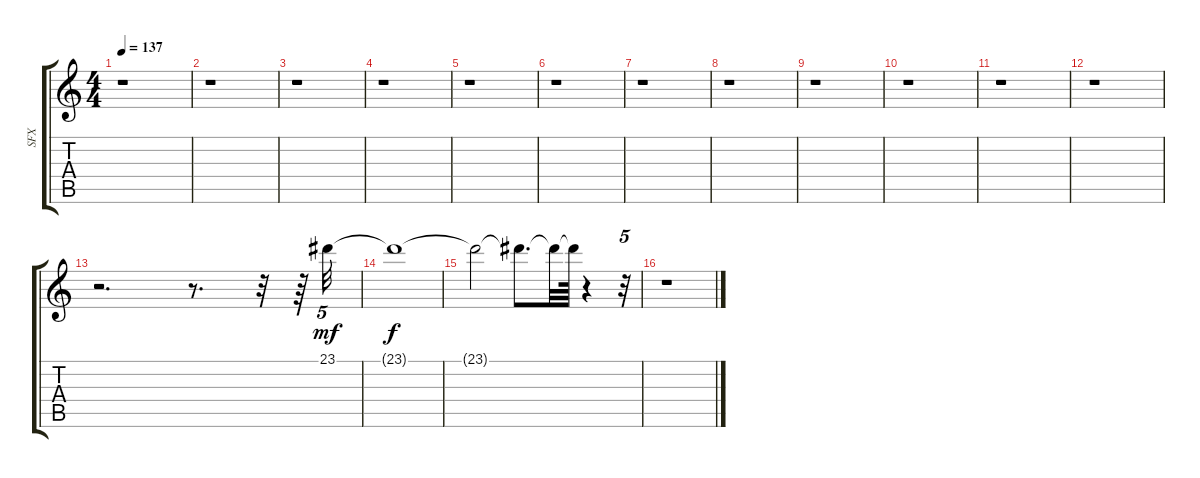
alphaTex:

\track ("SFX" "SFX") {instrument englishhorn}
\staff {score tabs}
\tuning (E4 B3 G3 D3 A2 E2) {hide}
\ts (4 4)
\tempo 137
\clef g2
\ks c
r.1{dy mf} |
r.1 |
r.1 |
r.1 |
r.1 |
r.1 |
r.1 |
r.1 |
r.1 |
r.1 |
r.1 |
r.1 |
r.2{d} r.8{d} r.32 r.64 23.1.32{tu (5 4) balance 9} |
23.1{t}.1{dy f} |
23.1{t}.2 23.1{t}.8{d} 23.1{t}.32 23.1{t}.64 r.4 r.32{tu (5 4)} |
r.1
